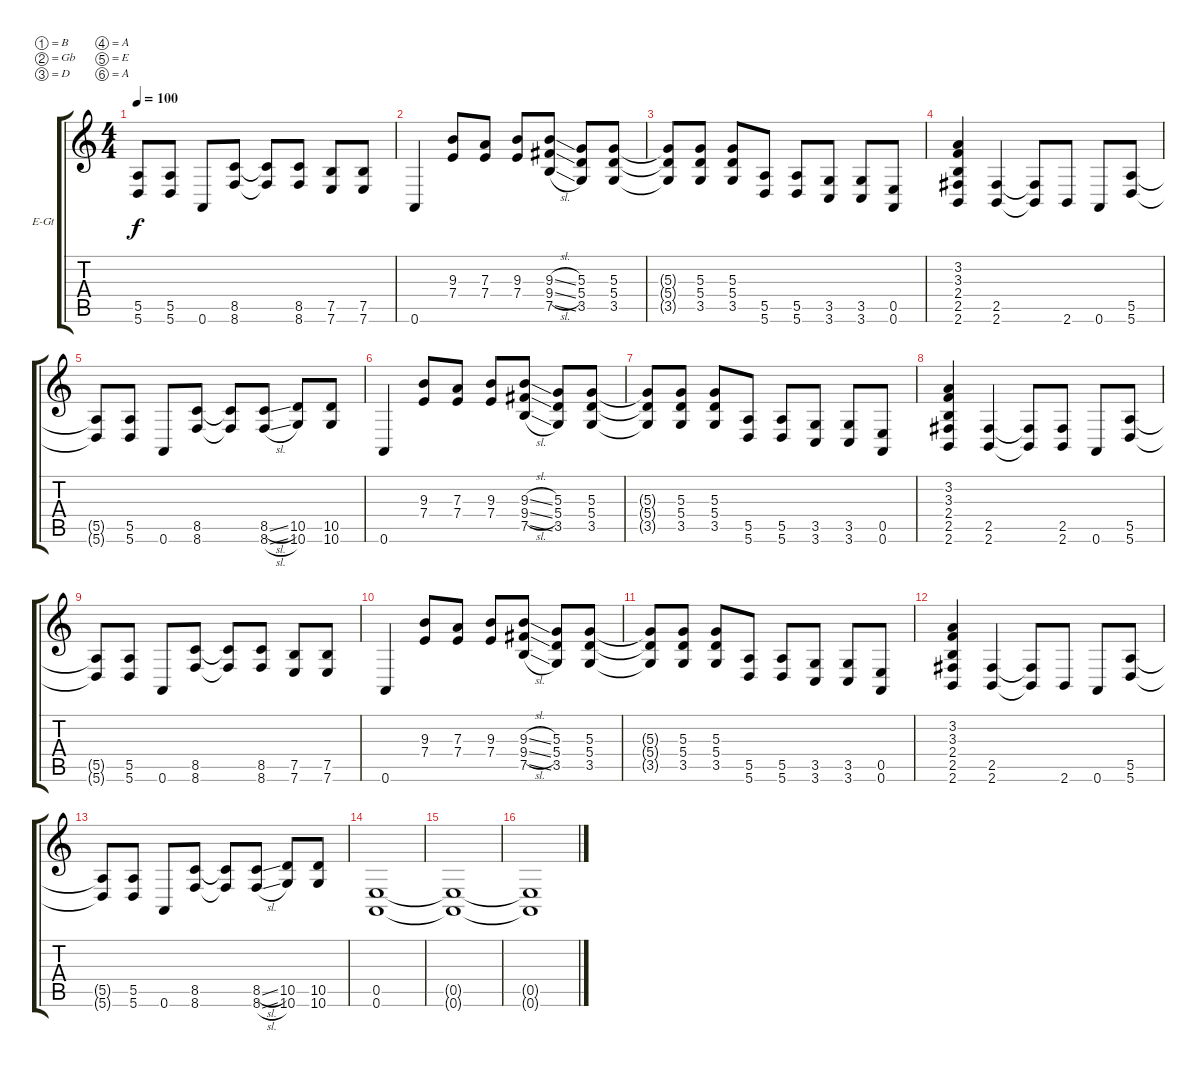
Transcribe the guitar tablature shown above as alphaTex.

\bracketExtendMode groupsimilarinstruments
\firstSystemTrackNameOrientation horizontal
\otherSystemsTrackNameOrientation horizontal
\track ("Jim Root" "E-Gt") {instrument distortionguitar}
\staff {score tabs}
\tuning (B3 Gb3 D3 A2 E2 A1)
\ts (4 4)
\tempo 100
\clef g2
\ks c
(5.5{t} 5.6{t}).8{dy f} (5.5 5.6).8 0.6.8 (8.5 8.6).8 (8.5{t} 8.6{t}).8 (8.5 8.6).8 (7.5 7.6).8 (7.5 7.6).8 |
0.6.4 (9.3 7.4).8 (7.3 7.4).8 (9.3 7.4).8 (9.3{sl} 9.4{sl} 7.5{sl}).8 (5.3 5.4 3.5).8 (5.3 5.4 3.5).8 |
(5.3{t} 5.4{t} 3.5{t}).8 (5.3 5.4 3.5).8 (5.3 5.4 3.5).8 (5.5 5.6).8 (5.5 5.6).8 (3.5 3.6).8 (3.5 3.6).8 (0.5 0.6).8 |
(3.2 3.3 2.4 2.5 2.6).4 (2.5 2.6).4 (2.5{t} 2.6{t}).8 2.6.8 0.6.8 (5.5 5.6).8 |
(5.5{t} 5.6{t}).8 (5.5 5.6).8 0.6.8 (8.5 8.6).8 (8.5{t} 8.6{t}).8 (8.5{sl} 8.6{sl}).8 (10.5 10.6).8 (10.5 10.6).8 |
0.6.4 (9.3 7.4).8 (7.3 7.4).8 (9.3 7.4).8 (9.3{sl} 9.4{sl} 7.5{sl}).8 (5.3 5.4 3.5).8 (5.3 5.4 3.5).8 |
(5.3{t} 5.4{t} 3.5{t}).8 (5.3 5.4 3.5).8 (5.3 5.4 3.5).8 (5.5 5.6).8 (5.5 5.6).8 (3.5 3.6).8 (3.5 3.6).8 (0.5 0.6).8 |
(3.2 3.3 2.4 2.5 2.6).4 (2.5 2.6).4 (2.5{t} 2.6{t}).8 (2.5 2.6).8 0.6.8 (5.5 5.6).8 |
(5.5{t} 5.6{t}).8 (5.5 5.6).8 0.6.8 (8.5 8.6).8 (8.5{t} 8.6{t}).8 (8.5 8.6).8 (7.5 7.6).8 (7.5 7.6).8 |
0.6.4 (9.3 7.4).8 (7.3 7.4).8 (9.3 7.4).8 (9.3{sl} 9.4{sl} 7.5{sl}).8 (5.3 5.4 3.5).8 (5.3 5.4 3.5).8 |
(5.3{t} 5.4{t} 3.5{t}).8 (5.3 5.4 3.5).8 (5.3 5.4 3.5).8 (5.5 5.6).8 (5.5 5.6).8 (3.5 3.6).8 (3.5 3.6).8 (0.5 0.6).8 |
(3.2 3.3 2.4 2.5 2.6).4 (2.5 2.6).4 (2.5{t} 2.6{t}).8 2.6.8 0.6.8 (5.5 5.6).8 |
(5.5{t} 5.6{t}).8 (5.5 5.6).8 0.6.8 (8.5 8.6).8 (8.5{t} 8.6{t}).8 (8.5{sl} 8.6{sl}).8 (10.5 10.6).8 (10.5 10.6).8 |
(0.5 0.6).1 |
(0.5{t} 0.6{t}).1 |
(0.5{t} 0.6{t}).1
